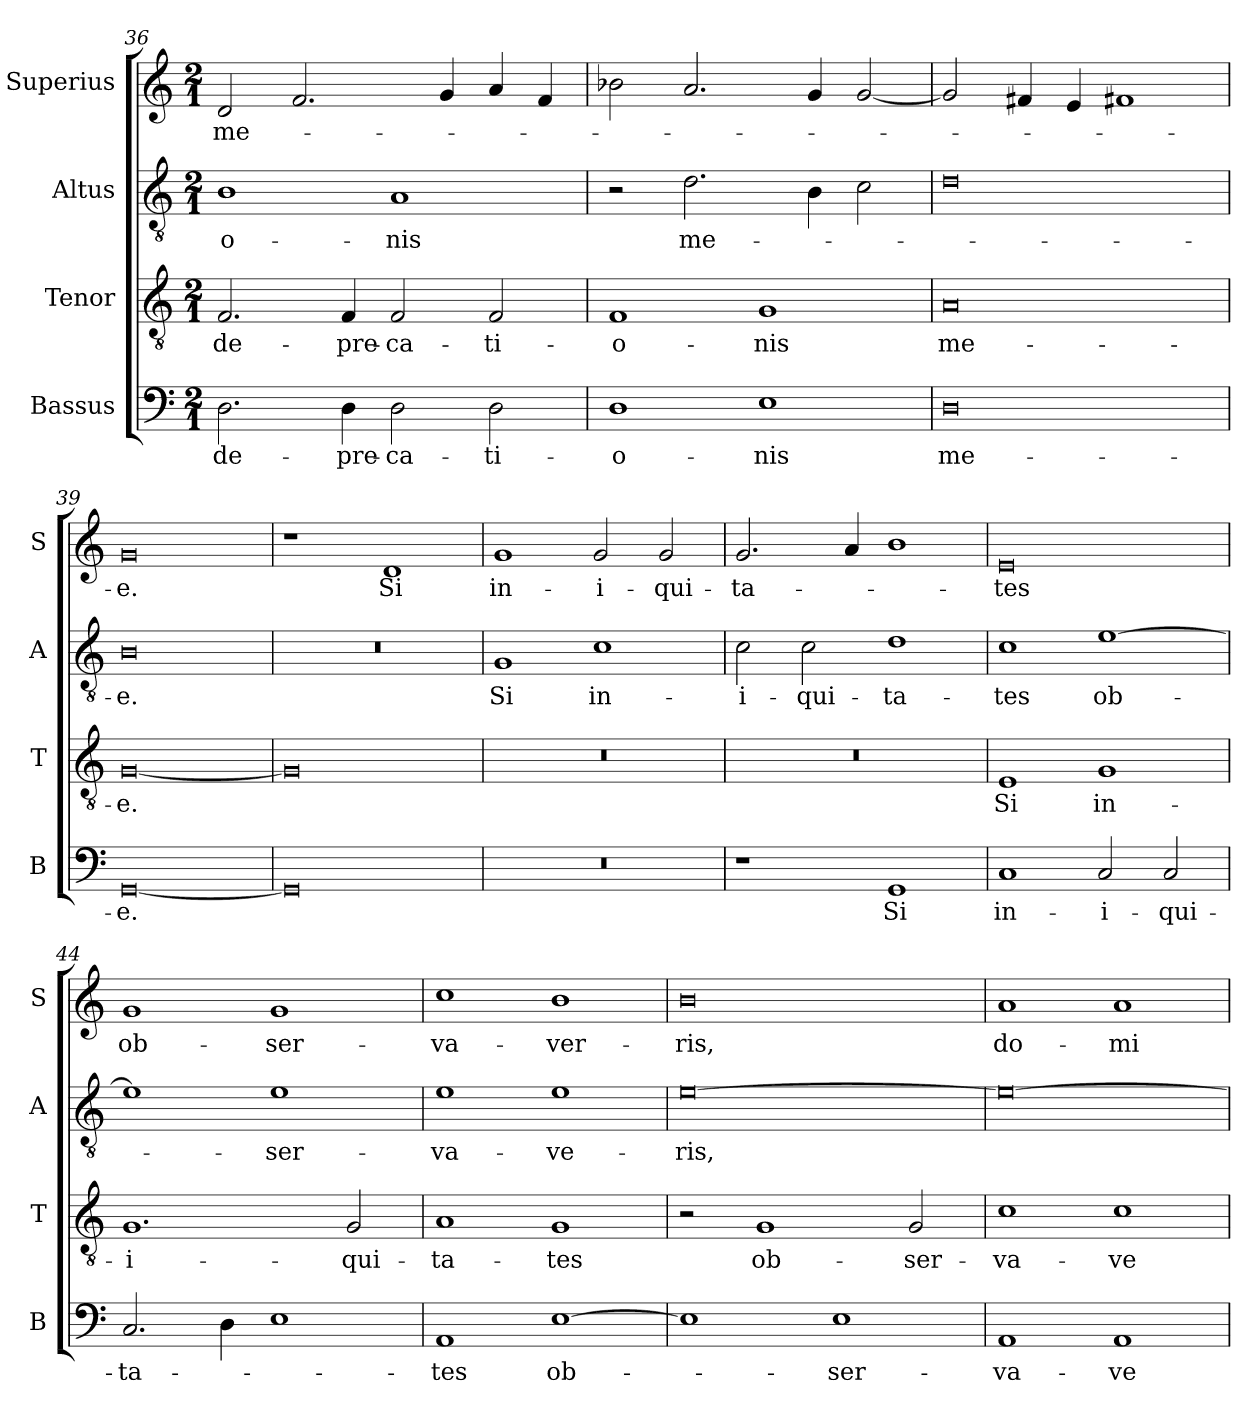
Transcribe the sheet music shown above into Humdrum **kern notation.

**kern	**text	**kern	**text	**kern	**text	**kern	**text
*part4	*part4	*part3	*part3	*part2	*part2	*part1	*part1
*staff4	*staff4	*staff3	*staff3	*staff2	*staff2	*staff1	*staff1
*I"Bassus	*	*I"Tenor	*	*I"Altus	*	*I"Superius	*
*I'B	*	*I'T	*	*I'A	*	*I'S	*
*clefF4	*	*clefGv2	*	*clefGv2	*	*clefG2	*
*k[]	*	*k[]	*	*k[]	*	*k[]	*
*C:	*	*C:	*	*C:	*	*C:	*
*M2/1	*	*M2/1	*	*M2/1	*	*M2/1	*
=36	=36	=36	=36	=36	=36	=36	=36
2.D	de-	2.F	de-	1B	-o-	2d	me-
.	.	.	.	.	.	2.f	.
4D	-pre-	4F	-pre-	.	.	.	.
2D	-ca-	2F	-ca-	1A	-nis	.	.
.	.	.	.	.	.	4g	.
2D	-ti-	2F	-ti-	.	.	4a	.
.	.	.	.	.	.	4f	.
=37	=37	=37	=37	=37	=37	=37	=37
1D	-o-	1F	-o-	2r	.	2b-X	.
.	.	.	.	2.d	me-	2.a	.
1E	-nis	1G	-nis	.	.	.	.
.	.	.	.	4B	.	4g	.
.	.	.	.	2c	.	[2g	.
=38	=38	=38	=38	=38	=38	=38	=38
0D	me-	0A	me-	0d	.	2g]	.
.	.	.	.	.	.	4f#X	.
.	.	.	.	.	.	4e	.
.	.	.	.	.	.	1f#X	.
=39	=39	=39	=39	=39	=39	=39	=39
[0GG	-e.	[0G	-e.	0B	-e.	0g	-e.
=40	=40	=40	=40	=40	=40	=40	=40
0GG]	.	0G]	.	0r	.	1r	.
.	.	.	.	.	.	1d	Si
=41	=41	=41	=41	=41	=41	=41	=41
0r	.	0r	.	1G	Si	1g	in-
.	.	.	.	1c	in-	2g	-i-
.	.	.	.	.	.	2g	-qui-
=42	=42	=42	=42	=42	=42	=42	=42
1r	.	0r	.	2c	-i-	2.g	-ta-
.	.	.	.	2c	-qui-	.	.
.	.	.	.	.	.	4a	.
1GG	Si	.	.	1d	-ta-	1b	.
=43	=43	=43	=43	=43	=43	=43	=43
1C	in-	1E	Si	1c	-tes	0e	-tes
2C	-i-	1G	in-	[1e	ob-	.	.
2C	-qui-	.	.	.	.	.	.
=44	=44	=44	=44	=44	=44	=44	=44
2.C	-ta-	1.G	-i-	1e]	.	1g	ob-
4D	.	.	.	.	.	.	.
1E	.	.	.	1e	-ser-	1g	-ser-
.	.	2G	-qui-	.	.	.	.
=45	=45	=45	=45	=45	=45	=45	=45
1AA	-tes	1A	-ta-	1e	-va-	1cc	-va-
[1E	ob-	1G	-tes	1e	-ve-	1b	-ver-
=46	=46	=46	=46	=46	=46	=46	=46
1E]	.	2r	.	[0e	-ris,	0b	-ris,
.	.	1G	ob-	.	.	.	.
1E	-ser-	.	.	.	.	.	.
.	.	2G	-ser-	.	.	.	.
=47	=47	=47	=47	=47	=47	=47	=47
1AA	-va-	1c	-va-	0e_	.	1a	do-
1AA	-ve-	1c	-ve-	.	.	1a	-mi-
=	=	=	=	=	=	=	=
*-	*-	*-	*-	*-	*-	*-	*-
